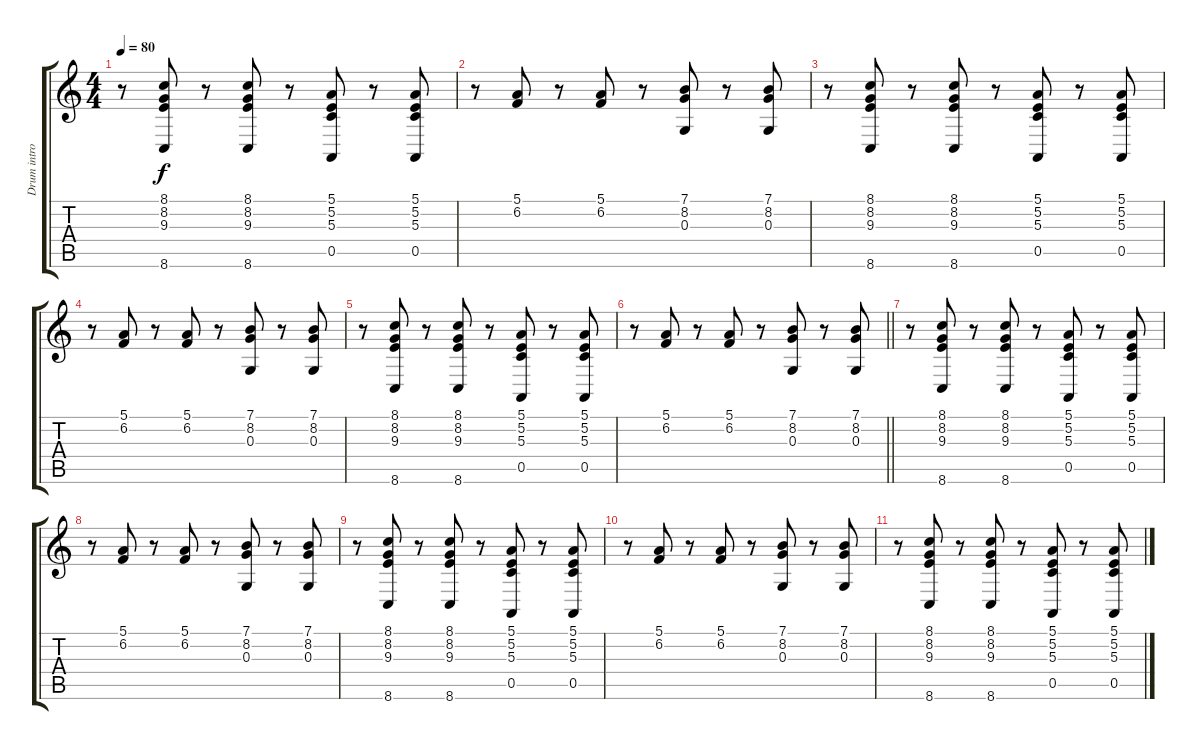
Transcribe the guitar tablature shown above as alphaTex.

\track ("Drum intro and Piano" "Drum intro") {instrument electricpiano1}
\staff {score tabs}
\tuning (E4 B3 G3 D3 A2 E2) {hide}
\ts (4 4)
\tempo 80
\clef g2
\ks c
r.8{dy f} (8.1 8.2 9.3 8.6).8 r.8 (8.1 8.2 9.3 8.6).8 r.8 (5.1 5.2 5.3 0.5).8 r.8 (5.1 5.2 5.3 0.5).8 |
r.8 (5.1 6.2).8 r.8 (5.1 6.2).8 r.8 (7.1 8.2 0.3).8 r.8 (7.1 8.2 0.3).8 |
r.8 (8.1 8.2 9.3 8.6).8 r.8 (8.1 8.2 9.3 8.6).8 r.8 (5.1 5.2 5.3 0.5).8 r.8 (5.1 5.2 5.3 0.5).8 |
r.8 (5.1 6.2).8 r.8 (5.1 6.2).8 r.8 (7.1 8.2 0.3).8 r.8 (7.1 8.2 0.3).8 |
r.8 (8.1 8.2 9.3 8.6).8 r.8 (8.1 8.2 9.3 8.6).8 r.8 (5.1 5.2 5.3 0.5).8 r.8 (5.1 5.2 5.3 0.5).8 |
\barLineRight lightlight
r.8 (5.1 6.2).8 r.8 (5.1 6.2).8 r.8 (7.1 8.2 0.3).8 r.8 (7.1 8.2 0.3).8 |
r.8 (8.1 8.2 9.3 8.6).8 r.8 (8.1 8.2 9.3 8.6).8 r.8 (5.1 5.2 5.3 0.5).8 r.8 (5.1 5.2 5.3 0.5).8 |
r.8 (5.1 6.2).8 r.8 (5.1 6.2).8 r.8 (7.1 8.2 0.3).8 r.8 (7.1 8.2 0.3).8 |
r.8 (8.1 8.2 9.3 8.6).8 r.8 (8.1 8.2 9.3 8.6).8 r.8 (5.1 5.2 5.3 0.5).8 r.8 (5.1 5.2 5.3 0.5).8 |
r.8 (5.1 6.2).8 r.8 (5.1 6.2).8 r.8 (7.1 8.2 0.3).8 r.8 (7.1 8.2 0.3).8 |
r.8 (8.1 8.2 9.3 8.6).8 r.8 (8.1 8.2 9.3 8.6).8 r.8 (5.1 5.2 5.3 0.5).8 r.8 (5.1 5.2 5.3 0.5).8
